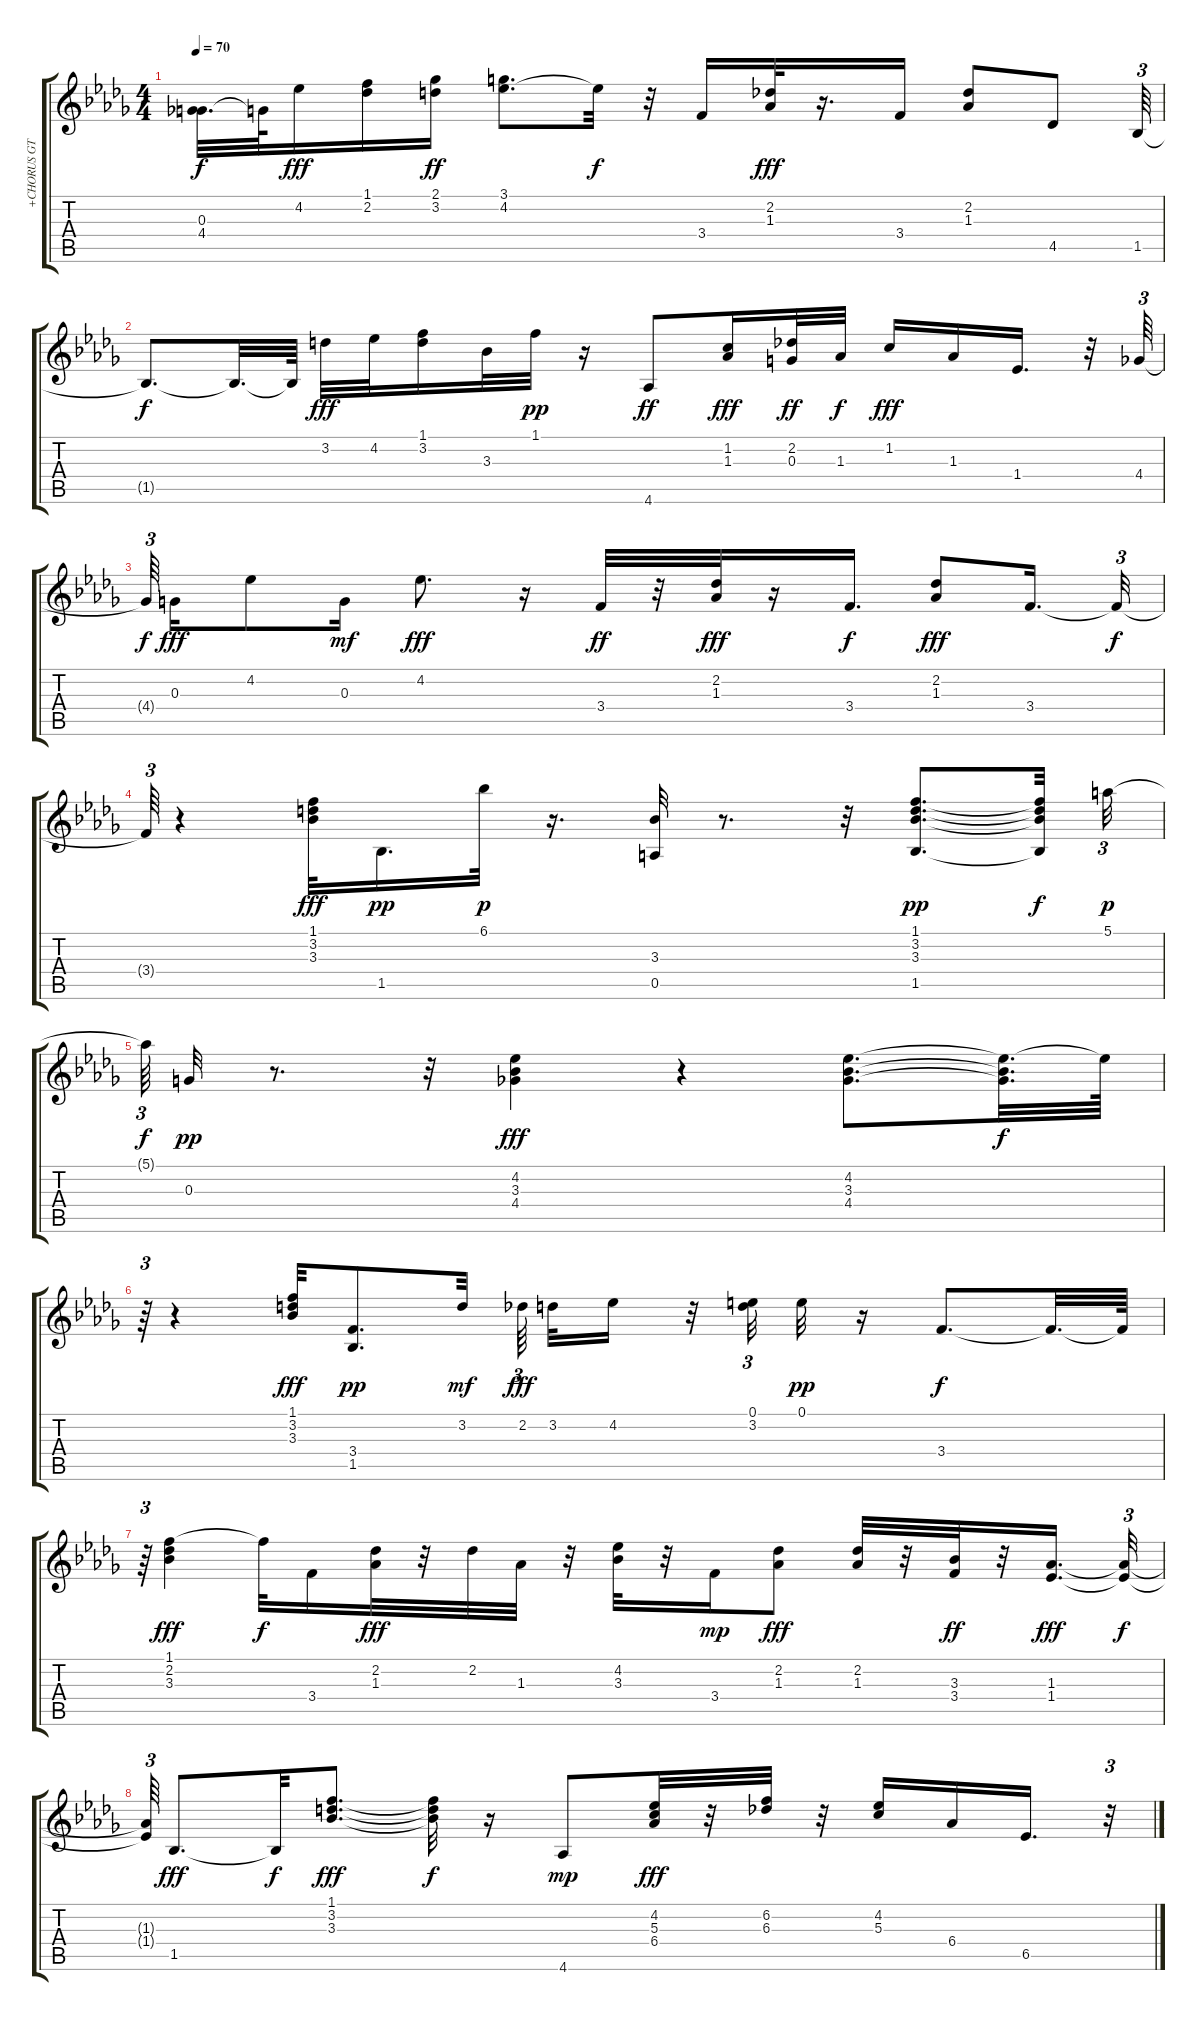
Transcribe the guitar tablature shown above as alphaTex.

\track ("+CHORUS GT" "+CHORUS GT") {instrument electricguitarclean}
\staff {score tabs}
\tuning (E4 B3 G3 D3 A2 E2) {hide}
\ts (4 4)
\tempo 70
\clef g2
\ks bbminor
(0.3{t} 4.4{t}).32{d dy f} 0.3{t}.64 4.2.16{dy fff} (1.1 2.2).16 (2.1 3.2).16{dy ff} (3.1 4.2).8{d} 4.2{t}.32{dy f} r.32 3.4.16 (2.2 1.3).32{dy fff} r.16{d} 3.4.16 (2.2 1.3).8 4.5.8 1.5.64{tu (3 2)} |
1.5{t}.8{d dy f} 1.5{t}.32{d} 1.5{t}.64 3.2.32{dy fff} 4.2.32 (1.1 3.2).16 3.3.32 1.1.32{dy pp} r.16 4.6.8{dy ff} (1.2 1.3).16{dy fff} (2.2 0.3).32{dy ff} 1.3.32{dy f} 1.2.16{dy fff} 1.3.16 1.4.16{d} r.32 4.4.64{tu (3 2)} |
4.4{t}.64{tu (3 2) dy f beam splitsecondary} 0.3.16{dy fff} 4.2.8 0.3.16{dy mf} 4.2.8{d dy fff} r.16 3.4.32{dy ff} r.32 (2.2 1.3).32{dy fff} r.16 3.4.16{d dy f} (2.2 1.3).8{dy fff} 3.4.16{d} 3.4{t}.32{tu (3 2) dy f} |
3.4{t}.64{tu (3 2)} r.4 (1.1 3.2 3.3).32{dy fff} 1.5.16{d dy pp} 6.1.32{dy p} r.16{d} (3.3 0.5).32 r.8{d} r.32 (1.1 3.2 3.3 1.5).8{d dy pp} (1.1{t} 3.2{t} 3.3{t} 1.5{t}).32{dy f} 5.1.32{tu (3 2) dy p} |
5.1{t}.64{tu (3 2) dy f} 0.3.32{dy pp} r.8{d} r.32 (4.2 3.3 4.4).4{dy fff} r.4 (4.2 3.3 4.4).8{d} (4.2{t} 3.3{t} 4.4{t}).32{d dy f} 4.2{t}.64 |
r.64{tu (3 2)} r.4 (1.1 3.2 3.3).32{dy fff} (3.4 1.5).8{d dy pp} 3.2.32{dy mf} 2.2.64{tu (3 2) dy fff beam splitsecondary} 3.2.32 4.2.16 r.32 (0.1 3.2).32{tu (3 2)} 0.1.32{dy pp} r.16 3.4.8{d dy f} 3.4{t}.32{d} 3.4{t}.64 |
r.64{tu (3 2)} (1.1 2.2 3.3).4{dy fff} 1.1{t}.32{dy f} 3.4.16 (2.2 1.3).32{dy fff} r.32 2.2.32 1.3.32 r.32 (4.2 3.3).32 r.32 3.4.16{dy mp} (2.2 1.3).8{dy fff} (2.2 1.3).32 r.32 (3.3 3.4).32{dy ff} r.32 (1.3 1.4).16{d dy fff} (1.3{t} 1.4{t}).32{tu (3 2) dy f} |
(1.3{t} 1.4{t}).64{tu (3 2)} 1.5.8{d dy fff} 1.5{t}.32{dy f} (1.1 3.2 3.3).8{d dy fff} (1.1{t} 3.2{t} 3.3{t}).32{dy f} r.16 4.6.8{dy mp} (4.2 5.3 6.4).32{dy fff} r.32 (6.2 6.3).32 r.32 (4.2 5.3).16 6.4.16 6.5.16{d} r.32{tu (3 2)}
